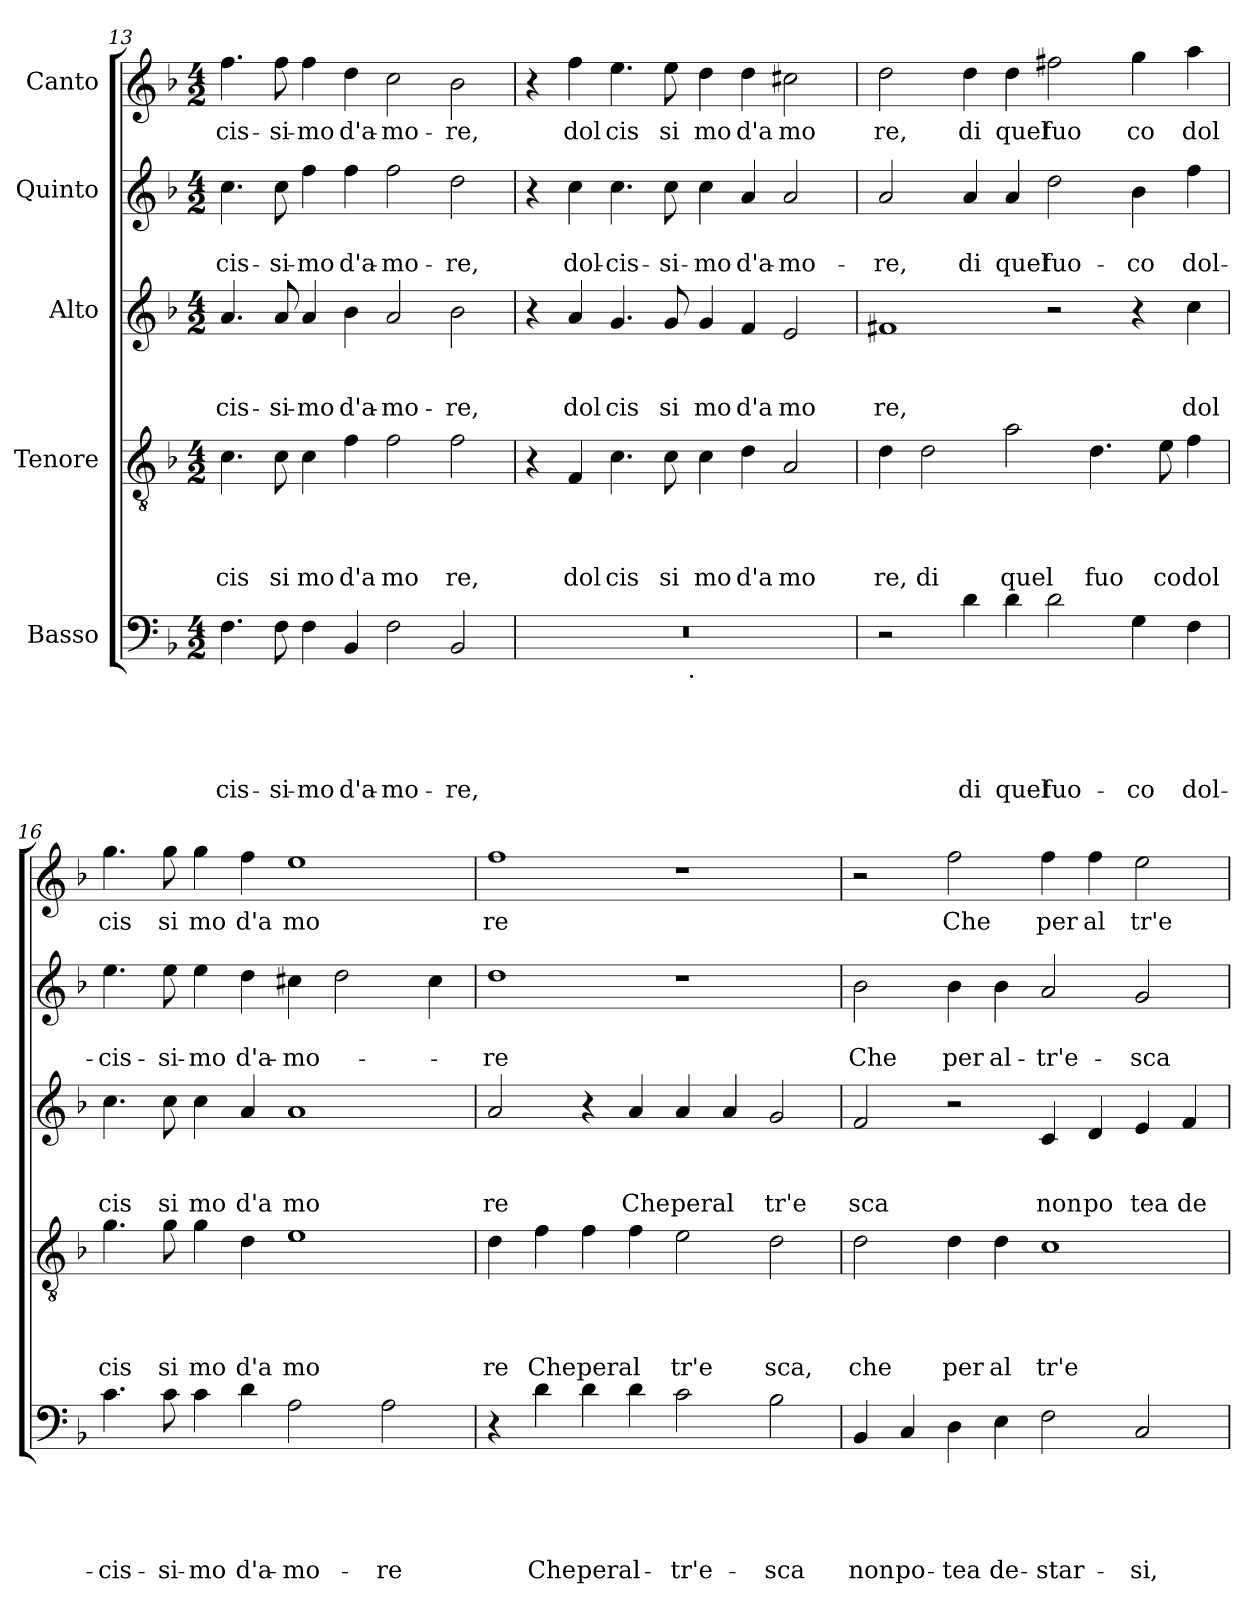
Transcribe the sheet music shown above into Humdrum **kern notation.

**kern	**text	**text	**text	**text	**text	**kern	**text	**text	**text	**text	**kern	**text	**text	**text	**kern	**text	**text	**kern	**text
*part5	*part5	*part5	*part5	*part5	*part5	*part4	*part4	*part4	*part4	*part4	*part3	*part3	*part3	*part3	*part2	*part2	*part2	*part1	*part1
*staff5	*staff5	*staff5	*staff5	*staff5	*staff5	*staff4	*staff4	*staff4	*staff4	*staff4	*staff3	*staff3	*staff3	*staff3	*staff2	*staff2	*staff2	*staff1	*staff1
*I"Basso	*	*	*	*	*	*I"Tenore	*	*	*	*	*I"Alto	*	*	*	*I"Quinto	*	*	*I"Canto	*
*clefF4	*	*	*	*	*	*clefGv2	*	*	*	*	*clefG2	*	*	*	*clefG2	*	*	*clefG2	*
*k[b-]	*	*	*	*	*	*k[b-]	*	*	*	*	*k[b-]	*	*	*	*k[b-]	*	*	*k[b-]	*
*F:	*	*	*	*	*	*F:	*	*	*	*	*F:	*	*	*	*F:	*	*	*F:	*
*M4/2	*	*	*	*	*	*M4/2	*	*	*	*	*M4/2	*	*	*	*M4/2	*	*	*M4/2	*
=13	=13	=13	=13	=13	=13	=13	=13	=13	=13	=13	=13	=13	=13	=13	=13	=13	=13	=13	=13
!	!	!	!	!	!LO:LY:b	!	!	!	!	!LO:LY:b	!	!	!	!LO:LY:b	!	!	!LO:LY:b	!	!LO:LY:b
4.F\	.	.	.	.	-cis-	4.c\	.	.	.	cis	4.a/	.	.	-cis-	4.cc\	.	-cis-	4.ff\	-cis-
!	!	!	!	!	!LO:LY:b	!	!	!	!	!LO:LY:b	!	!	!	!LO:LY:b	!	!	!LO:LY:b	!	!LO:LY:b
8F\	.	.	.	.	-si-	8c\	.	.	.	si	8a/	.	.	-si-	8cc\	.	-si-	8ff\	-si-
!	!	!	!	!	!LO:LY:b	!	!	!	!	!LO:LY:b	!	!	!	!LO:LY:b	!	!	!LO:LY:b	!	!LO:LY:b
4F\	.	.	.	.	-mo	4c\	.	.	.	mo	4a/	.	.	-mo	4ff\	.	-mo	4ff\	-mo
!	!	!	!	!	!LO:LY:b	!	!	!	!	!LO:LY:b	!	!	!	!LO:LY:b	!	!	!LO:LY:b	!	!LO:LY:b
4BB-/	.	.	.	.	d'a-	4f\	.	.	.	d'a	4b-\	.	.	d'a-	4ff\	.	d'a-	4dd\	d'a-
!	!	!	!	!	!LO:LY:b	!	!	!	!	!LO:LY:b	!	!	!	!LO:LY:b	!	!	!LO:LY:b	!	!LO:LY:b
2F\	.	.	.	.	-mo-	2f\	.	.	.	mo	2a/	.	.	-mo-	2ff\	.	-mo-	2cc\	-mo-
!	!	!	!	!	!LO:LY:b	!	!	!	!	!LO:LY:b	!	!	!	!LO:LY:b	!	!	!LO:LY:b	!	!LO:LY:b
2BB-/	.	.	.	.	-re,	2f\	.	.	.	re,	2b-\	.	.	-re,	2dd\	.	-re,	2b-\	-re,
!!LO:PB:g=z
=14	=14	=14	=14	=14	=14	=14	=14	=14	=14	=14	=14	=14	=14	=14	=14	=14	=14	=14	=14
*^	*	*	*	*	*	*	*	*	*	*	*	*	*	*	*	*	*	*	*
0r	2ryy	.	.	.	.	.	4r	.	.	.	.	4r	.	.	.	4r	.	.	4r	.
!	!	!	!	!	!	!	!	!	!	!	!LO:LY:b	!	!	!	!LO:LY:b	!	!	!LO:LY:b	!	!LO:LY:b
.	.	.	.	.	.	.	4F/	.	.	.	dol	4a/	.	.	dol	4cc\	.	dol-	4ff\	dol
!	!	!	!	!	!	!	!	!	!	!	!LO:LY:b	!	!	!	!LO:LY:b	!	!	!LO:LY:b	!	!LO:LY:b
.	4...ryy	.	.	.	.	.	4.c\	.	.	.	cis	4.g/	.	.	cis	4.cc\	.	-cis-	4.ee\	cis
!	!	!	!	!	!	!	!	!	!	!	!LO:LY:b	!	!	!	!LO:LY:b	!	!	!LO:LY:b	!	!LO:LY:b
.	.	.	.	.	.	.	8c\	.	.	.	si	8g/	.	.	si	8cc\	.	-si-	8ee\	si
!	!LO:TX:b:t=.	!	!	!	!	!	!	!	!	!	!	!	!	!	!	!	!	!	!	!
.	1ryy	.	.	.	.	.	.	.	.	.	.	.	.	.	.	.	.	.	.	.
!	!	!	!	!	!	!	!	!	!	!	!LO:LY:b	!	!	!	!LO:LY:b	!	!	!LO:LY:b	!	!LO:LY:b
.	.	.	.	.	.	.	4c\	.	.	.	mo	4g/	.	.	mo	4cc\	.	-mo	4dd\	mo
!	!	!	!	!	!	!	!	!	!	!	!LO:LY:b	!	!	!	!LO:LY:b	!	!	!LO:LY:b	!	!LO:LY:b
.	.	.	.	.	.	.	4d\	.	.	.	d'a	4f/	.	.	d'a	4a/	.	d'a-	4dd\	d'a
!	!	!	!	!	!	!	!	!	!	!	!LO:LY:b	!	!	!	!LO:LY:b	!	!	!LO:LY:b	!	!LO:LY:b
.	.	.	.	.	.	.	2A/	.	.	.	mo	2e/	.	.	mo	2a/	.	-mo-	2cc#X\	mo
.	32ryy	.	.	.	.	.	.	.	.	.	.	.	.	.	.	.	.	.	.	.
=15	=15	=15	=15	=15	=15	=15	=15	=15	=15	=15	=15	=15	=15	=15	=15	=15	=15	=15	=15	=15
!	!	!	!	!	!	!	!	!	!	!	!LO:LY:b	!	!	!	!LO:LY:b	!	!	!LO:LY:b	!	!LO:LY:b
*v	*v	*	*	*	*	*	*	*	*	*	*	*	*	*	*	*	*	*	*	*
2r	.	.	.	.	.	4d\	.	.	.	re,	1f#X	.	.	re,	2a/	.	-re,	2dd\	re,
!	!	!	!	!	!	!	!	!	!	!LO:LY:b	!	!	!	!	!	!	!	!	!
.	.	.	.	.	.	2d\	.	.	.	di	.	.	.	.	.	.	.	.	.
!	!	!	!	!	!LO:LY:b	!	!	!	!	!	!	!	!	!	!	!	!LO:LY:b	!	!LO:LY:b
4d\	.	.	.	.	di	.	.	.	.	.	.	.	.	.	4a/	.	di	4dd\	di
!	!	!	!	!	!LO:LY:b	!	!	!	!	!LO:LY:b	!	!	!	!	!	!	!LO:LY:b	!	!LO:LY:b
4d\	.	.	.	.	quel	2a\	.	.	.	quel	.	.	.	.	4a/	.	quel	4dd\	quel
!	!	!	!	!	!LO:LY:b	!	!	!	!	!	!	!	!	!	!	!	!LO:LY:b	!	!LO:LY:b
2d\	.	.	.	.	fuo-	.	.	.	.	.	2r	.	.	.	2dd\	.	fuo-	2ff#X\	fuo
!	!	!	!	!	!	!	!	!	!	!LO:LY:b	!	!	!	!	!	!	!	!	!
.	.	.	.	.	.	4.d\	.	.	.	fuo	.	.	.	.	.	.	.	.	.
!	!	!	!	!	!LO:LY:b	!	!	!	!	!	!	!	!	!	!	!	!LO:LY:b	!	!LO:LY:b
4G\	.	.	.	.	-co	.	.	.	.	.	4r	.	.	.	4b-\	.	-co	4gg\	co
!	!	!	!	!	!	!	!	!	!	!LO:LY:b	!	!	!	!	!	!	!	!	!
.	.	.	.	.	.	8e\	.	.	.	co	.	.	.	.	.	.	.	.	.
!	!	!	!	!	!LO:LY:b	!	!	!	!	!LO:LY:b	!	!	!	!LO:LY:b	!	!	!LO:LY:b	!	!LO:LY:b
4F\	.	.	.	.	dol-	4f\	.	.	.	dol	4cc\	.	.	dol	4ff\	.	dol-	4aa\	dol
=16	=16	=16	=16	=16	=16	=16	=16	=16	=16	=16	=16	=16	=16	=16	=16	=16	=16	=16	=16
!	!	!	!	!	!LO:LY:b	!	!	!	!	!LO:LY:b	!	!	!	!LO:LY:b	!	!	!LO:LY:b	!	!LO:LY:b
4.c\	.	.	.	.	-cis-	4.g\	.	.	.	cis	4.cc\	.	.	cis	4.ee\	.	-cis-	4.gg\	cis
!	!	!	!	!	!LO:LY:b	!	!	!	!	!LO:LY:b	!	!	!	!LO:LY:b	!	!	!LO:LY:b	!	!LO:LY:b
8c\	.	.	.	.	-si-	8g\	.	.	.	si	8cc\	.	.	si	8ee\	.	-si-	8gg\	si
!	!	!	!	!	!LO:LY:b	!	!	!	!	!LO:LY:b	!	!	!	!LO:LY:b	!	!	!LO:LY:b	!	!LO:LY:b
4c\	.	.	.	.	-mo	4g\	.	.	.	mo	4cc\	.	.	mo	4ee\	.	-mo	4gg\	mo
!	!	!	!	!	!LO:LY:b	!	!	!	!	!LO:LY:b	!	!	!	!LO:LY:b	!	!	!LO:LY:b	!	!LO:LY:b
4d\	.	.	.	.	d'a-	4d\	.	.	.	d'a	4a/	.	.	d'a	4dd\	.	d'a-	4ff\	d'a
!	!	!	!	!	!LO:LY:b	!	!	!	!	!LO:LY:b	!	!	!	!LO:LY:b	!	!	!LO:LY:b	!	!LO:LY:b
2A\	.	.	.	.	-mo-	1e	.	.	.	mo	1a	.	.	mo	4cc#X\	.	-mo-	1ee	mo
.	.	.	.	.	.	.	.	.	.	.	.	.	.	.	2dd\	.	.	.	.
!	!	!	!	!	!LO:LY:b	!	!	!	!	!	!	!	!	!	!	!	!	!	!
2A\	.	.	.	.	-re	.	.	.	.	.	.	.	.	.	.	.	.	.	.
.	.	.	.	.	.	.	.	.	.	.	.	.	.	.	4cc#\	.	.	.	.
=17	=17	=17	=17	=17	=17	=17	=17	=17	=17	=17	=17	=17	=17	=17	=17	=17	=17	=17	=17
!	!	!	!	!	!	!	!	!	!	!LO:LY:b	!	!	!	!LO:LY:b	!	!	!LO:LY:b	!	!LO:LY:b
4r	.	.	.	.	.	4d\	.	.	.	re	2a/	.	.	re	1dd	.	-re	1ff	re
!	!	!	!	!	!LO:LY:b	!	!	!	!	!LO:LY:b	!	!	!	!	!	!	!	!	!
4d\	.	.	.	.	Che	4f\	.	.	.	Che	.	.	.	.	.	.	.	.	.
!	!	!	!	!	!LO:LY:b	!	!	!	!	!LO:LY:b	!	!	!	!	!	!	!	!	!
4d\	.	.	.	.	peral-	4f\	.	.	.	peral	4r	.	.	.	.	.	.	.	.
!	!	!	!	!	!	!	!	!	!	!	!	!	!	!LO:LY:b	!	!	!	!	!
4d\	.	.	.	.	.	4f\	.	.	.	.	4a/	.	.	Che	.	.	.	.	.
!	!	!	!	!	!LO:LY:b	!	!	!	!	!LO:LY:b	!	!	!	!LO:LY:b	!	!	!	!	!
2c\	.	.	.	.	-tr'e-	2e\	.	.	.	tr'e	4a/	.	.	peral	1r	.	.	1r	.
.	.	.	.	.	.	.	.	.	.	.	4a/	.	.	.	.	.	.	.	.
!	!	!	!	!	!LO:LY:b	!	!	!	!	!LO:LY:b	!	!	!	!LO:LY:b	!	!	!	!	!
2B-\	.	.	.	.	-sca	2d\	.	.	.	sca,	2g/	.	.	tr'e	.	.	.	.	.
=18	=18	=18	=18	=18	=18	=18	=18	=18	=18	=18	=18	=18	=18	=18	=18	=18	=18	=18	=18
!	!	!	!	!	!LO:LY:b	!	!	!	!	!LO:LY:b	!	!	!	!LO:LY:b	!	!	!LO:LY:b	!	!
4BB-/	.	.	.	.	non	2d\	.	.	.	che	2f/	.	.	sca	2b-\	.	Che	2r	.
!	!	!	!	!	!LO:LY:b	!	!	!	!	!	!	!	!	!	!	!	!	!	!
4C/	.	.	.	.	po-	.	.	.	.	.	.	.	.	.	.	.	.	.	.
!	!	!	!	!	!LO:LY:b	!	!	!	!	!LO:LY:b	!	!	!	!	!	!	!LO:LY:b	!	!LO:LY:b
4D\	.	.	.	.	-tea	4d\	.	.	.	per	2r	.	.	.	4b-\	.	per	2ff\	Che
!	!	!	!	!	!LO:LY:b	!	!	!	!	!LO:LY:b	!	!	!	!	!	!	!LO:LY:b	!	!
4E\	.	.	.	.	de-	4d\	.	.	.	al	.	.	.	.	4b-\	.	al-	.	.
!	!	!	!	!	!LO:LY:b	!	!	!	!	!LO:LY:b	!	!	!	!LO:LY:b	!	!	!LO:LY:b	!	!LO:LY:b
2F\	.	.	.	.	-star-	1c	.	.	.	tr'e	4c/	.	.	non	2a/	.	-tr'e-	4ff\	per
!	!	!	!	!	!	!	!	!	!	!	!	!	!	!LO:LY:b	!	!	!	!	!LO:LY:b
.	.	.	.	.	.	.	.	.	.	.	4d/	.	.	po	.	.	.	4ff\	al
!	!	!	!	!	!LO:LY:b	!	!	!	!	!	!	!	!	!LO:LY:b	!	!	!LO:LY:b	!	!LO:LY:b
2C/	.	.	.	.	-si,	.	.	.	.	.	4e/	.	.	tea	2g/	.	-sca	2ee\	tr'e
!	!	!	!	!	!	!	!	!	!	!	!	!	!	!LO:LY:b	!	!	!	!	!
.	.	.	.	.	.	.	.	.	.	.	4f/	.	.	de	.	.	.	.	.
=	=	=	=	=	=	=	=	=	=	=	=	=	=	=	=	=	=	=	=
*-	*-	*-	*-	*-	*-	*-	*-	*-	*-	*-	*-	*-	*-	*-	*-	*-	*-	*-	*-
